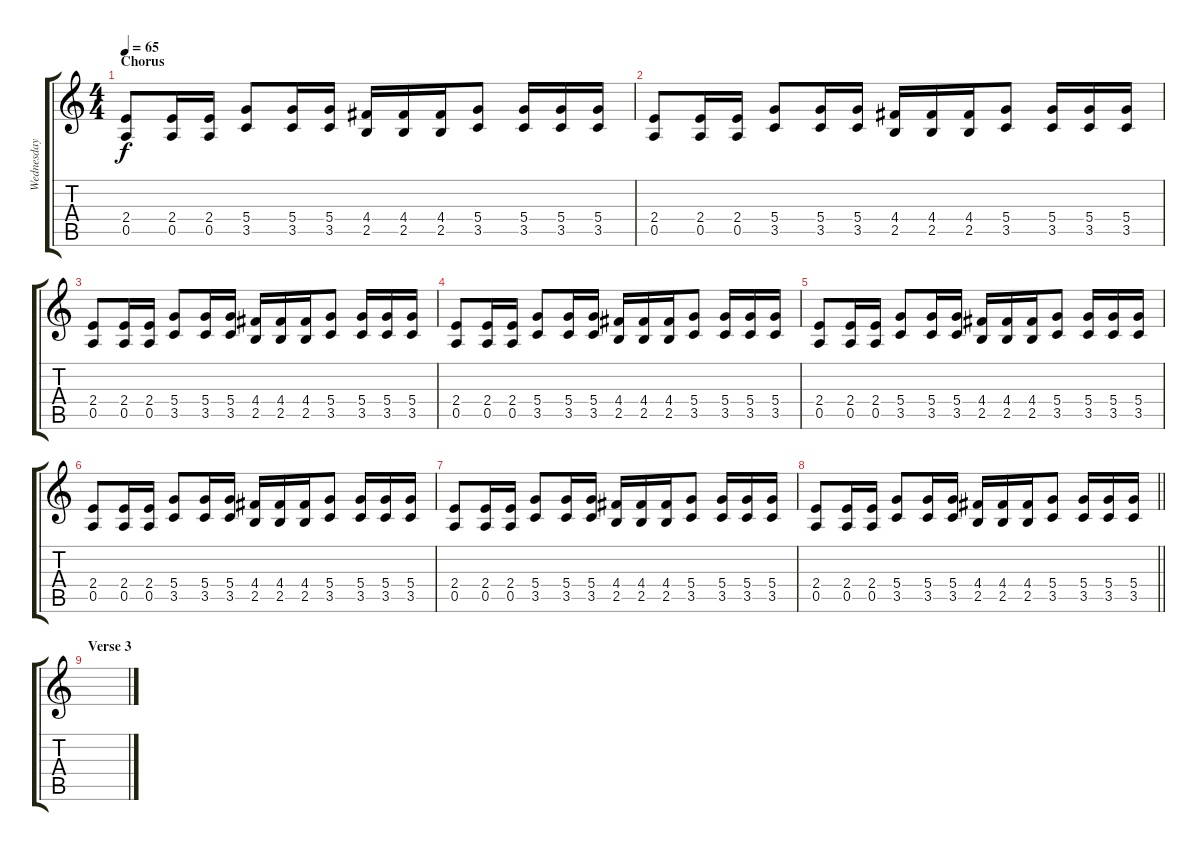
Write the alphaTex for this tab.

\track ("Wednesday 13 - Guitar" "Wednesday ") {instrument distortionguitar}
\staff {score tabs}
\tuning (E4 B3 G3 D3 A2 E2) {hide}
\ts (4 4)
\section ("" "Chorus")
\tempo 65
\clef g2
\ks c
(2.4 0.5).8{dy f volume 11} (2.4 0.5).16 (2.4 0.5).16 (5.4 3.5).8 (5.4 3.5).16 (5.4 3.5).16 (4.4 2.5).16 (4.4 2.5).16 (4.4 2.5).16 (5.4 3.5).8 (5.4 3.5).16 (5.4 3.5).16 (5.4 3.5).16 |
(2.4 0.5).8 (2.4 0.5).16 (2.4 0.5).16 (5.4 3.5).8 (5.4 3.5).16 (5.4 3.5).16 (4.4 2.5).16 (4.4 2.5).16 (4.4 2.5).16 (5.4 3.5).8 (5.4 3.5).16 (5.4 3.5).16 (5.4 3.5).16 |
(2.4 0.5).8 (2.4 0.5).16 (2.4 0.5).16 (5.4 3.5).8 (5.4 3.5).16 (5.4 3.5).16 (4.4 2.5).16 (4.4 2.5).16 (4.4 2.5).16 (5.4 3.5).8 (5.4 3.5).16 (5.4 3.5).16 (5.4 3.5).16 |
(2.4 0.5).8 (2.4 0.5).16 (2.4 0.5).16 (5.4 3.5).8 (5.4 3.5).16 (5.4 3.5).16 (4.4 2.5).16 (4.4 2.5).16 (4.4 2.5).16 (5.4 3.5).8 (5.4 3.5).16 (5.4 3.5).16 (5.4 3.5).16 |
(2.4 0.5).8 (2.4 0.5).16 (2.4 0.5).16 (5.4 3.5).8 (5.4 3.5).16 (5.4 3.5).16 (4.4 2.5).16 (4.4 2.5).16 (4.4 2.5).16 (5.4 3.5).8 (5.4 3.5).16 (5.4 3.5).16 (5.4 3.5).16 |
(2.4 0.5).8 (2.4 0.5).16 (2.4 0.5).16 (5.4 3.5).8 (5.4 3.5).16 (5.4 3.5).16 (4.4 2.5).16 (4.4 2.5).16 (4.4 2.5).16 (5.4 3.5).8 (5.4 3.5).16 (5.4 3.5).16 (5.4 3.5).16 |
(2.4 0.5).8 (2.4 0.5).16 (2.4 0.5).16 (5.4 3.5).8 (5.4 3.5).16 (5.4 3.5).16 (4.4 2.5).16 (4.4 2.5).16 (4.4 2.5).16 (5.4 3.5).8 (5.4 3.5).16 (5.4 3.5).16 (5.4 3.5).16 |
\barLineRight lightlight
(2.4 0.5).8 (2.4 0.5).16 (2.4 0.5).16 (5.4 3.5).8 (5.4 3.5).16 (5.4 3.5).16 (4.4 2.5).16 (4.4 2.5).16 (4.4 2.5).16 (5.4 3.5).8 (5.4 3.5).16 (5.4 3.5).16 (5.4 3.5).16 |
\section ("" "Verse 3")
